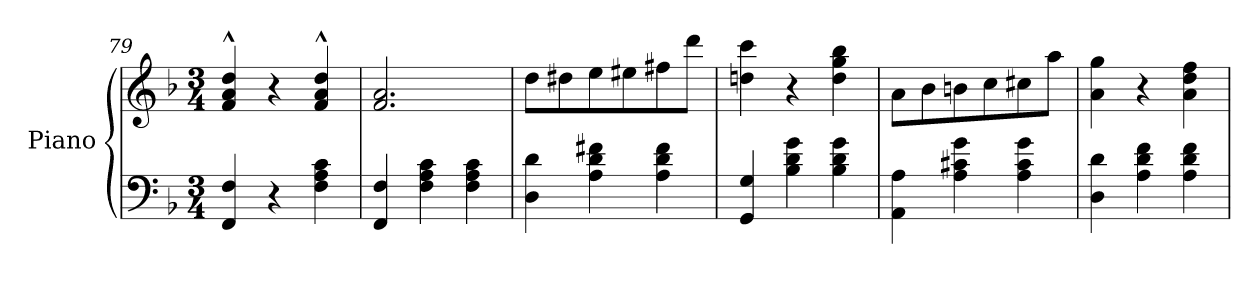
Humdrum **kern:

**kern	**kern
*part1	*part1
*staff2	*staff1
*I"Piano	*
*I'Pno.	*
*clefF4	*clefG2
*k[b-]	*k[b-]
*M3/4	*M3/4
=79	=79
4FF/ 4F/	4f/^^ 4a/^^ 4dd/^^
4r	4r
4F\ 4A\ 4c\	4f/^^ 4a/^^ 4dd/^^
!!LO:LB:g=z
=80	=80
4FF/ 4F/	2.f/ 2.a/
4F\ 4A\ 4c\	.
4F\ 4A\ 4c\	.
=81	=81
4D\ 4d\	8dd\L
.	8dd#X\
4A\ 4d\ 4f#X\	8ee\
.	8ee#X\
4A\ 4d\ 4f#\	8ff#X\
.	8ddd\J
=82	=82
4GG/ 4G/	4ddn\ 4ccc\
4B-\ 4d\ 4g\	4r
4B-\ 4d\ 4g\	4dd\ 4gg\ 4bb-\
=83	=83
4AA\ 4A\	8a\L
.	8b-\
4A\ 4c#X\ 4g\	8bn\
.	8cc\
4A\ 4c#\ 4g\	8cc#X\
.	8aa\J
=84	=84
4D\ 4d\	4a\ 4gg\
4A\ 4d\ 4f\	4r
4A\ 4d\ 4f\	4a\ 4dd\ 4ff\
=	=
*-	*-
